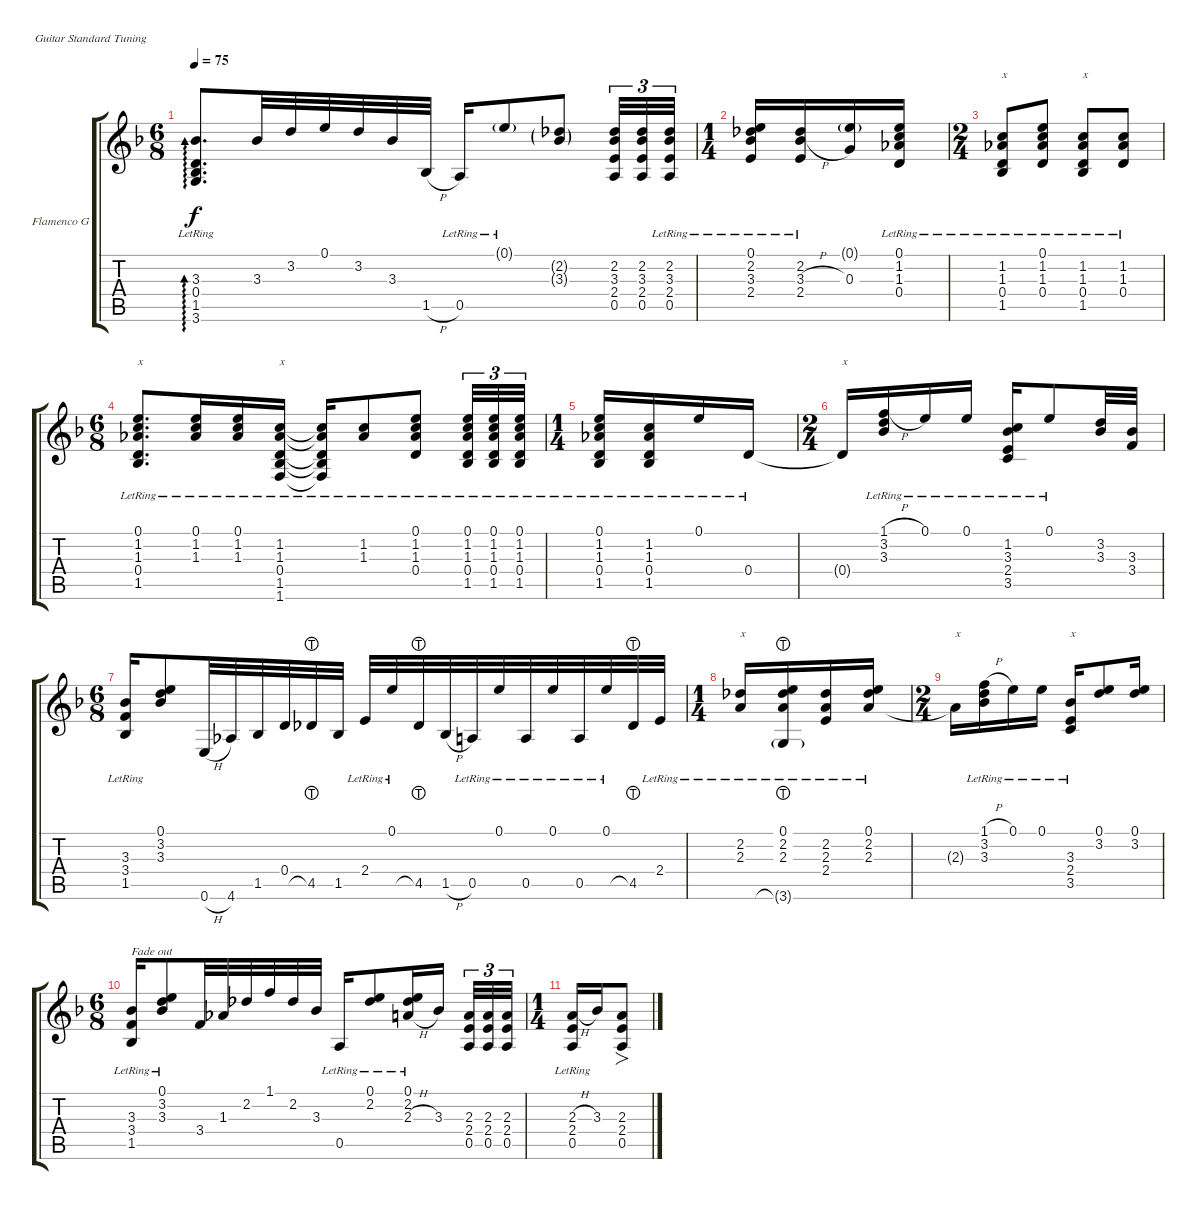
\defaultSystemsLayout 4
\bracketExtendMode groupsimilarinstruments
\firstSystemTrackNameOrientation horizontal
\otherSystemsTrackNameOrientation horizontal
\track ("Flamenco Guitar" "Flamenco G") {instrument acousticguitarnylon}
\staff {score tabs}
\tuning (E4 B3 G3 D3 A2 E2)
\ts (6 8)
\tempo 75
\clef g2
\ks f
(3.6 1.5{lr} 0.4 3.3).8{d ad 0 dy f} 3.3.32 3.2.32 0.1.32 3.2.32 3.3.32 1.5{h}.32 0.5{lr}.16 0.1{g lr}.8 (2.2{g} 3.3{g}).8 (0.5 2.4 3.3 2.2).32{tu (3 2)} (0.5 2.4 3.3 2.2).32{tu (3 2)} (0.5{lr} 2.4{lr} 3.3{lr} 2.2{lr}).32{tu (3 2)} |
\ts (1 4)
(2.4{lr} 3.3{lr} 2.2{lr} 0.1{lr}).16 (2.2{lr} 3.3{h lr} 2.4{lr}).16 (0.1{g} 0.3).16 (1.2{lr} 1.3{lr} 0.4{lr} 0.1{lr}).16 |
\ts (2 4)
(1.5{lr} 0.4{lr} 1.3{lr} 1.2{lr}).8{txt "x"} (1.2{lr} 1.3{lr} 0.4{lr} 0.1{lr}).8 (1.5{lr} 0.4{lr} 1.3{lr} 1.2{lr}).8{txt "x"} (1.2{lr} 1.3{lr} 0.4{lr}).8 |
\ts (6 8)
(1.5{lr} 0.4{lr} 1.3{lr} 1.2{lr} 0.1{lr}).8{d txt "x"} (0.1{lr} 1.2{lr} 1.3{lr}).16 (0.1{lr} 1.2{lr} 1.3{lr}).16 (1.5{lr} 1.6{lr} 0.4{lr} 1.3{lr} 1.2{lr}).16{txt "x"} (1.2{lr t} 1.3{lr t} 0.4{lr t} 1.5{lr t} 1.6{lr t}).16 (1.2{lr} 1.3{lr}).8 (0.4{lr} 1.3{lr} 1.2{lr} 0.1{lr}).8 (0.1{lr} 1.2{lr} 1.3{lr} 0.4{lr} 1.5{lr}).32{tu (3 2)} (0.1{lr} 1.2{lr} 1.3{lr} 0.4{lr} 1.5{lr}).32{tu (3 2)} (0.1{lr} 1.2{lr} 1.3{lr} 0.4{lr} 1.5{lr}).32{tu (3 2)} |
\ts (1 4)
(0.1{lr} 1.2{lr} 1.3{lr} 0.4{lr} 1.5{lr}).16 (1.5{lr} 0.4{lr} 1.3{lr} 1.2{lr}).16 0.1{lr}.16 0.4{lr}.16 |
\ts (2 4)
\scale
0.254298 0.4{t}.16{txt "x"} (1.1{h lr} 3.2{lr} 3.3{lr}).16 0.1{lr}.16 0.1{lr}.16 (3.5{lr} 2.4{lr} 3.3{lr} 1.2{lr}).16 0.1{lr}.8 (3.2 3.3).32 (3.3 3.4).32 |
\ts (6 8)
\scale
0.4814 (1.5{lr} 3.4 3.3).16 (0.1 3.2 3.3).8 0.6{h}.32 4.6.32 1.5.32 0.4.32 4.5{lht}.32 1.5.32 2.4{lr}.32 0.1{lr}.32 4.5{lht}.32 1.5{h}.32 0.5{lr}.32 0.1{lr}.32 0.5{lr}.32 0.1{lr}.32 0.5{lr}.32 0.1{lr}.32 4.5{lht}.32 2.4{lr}.32 |
\ts (1 4)
\scale
0.261445 (2.3{lr} 2.2{lr}).16{txt "x"} (0.1{lr} 2.2 2.3 3.6{lht g}).16 (2.4{lr} 2.3{lr} 2.2{lr}).16 (0.1{lr} 2.2{lr} 2.3{lr}).16 |
\ts (2 4)
2.3{t}.16{txt "x"} (1.1{h lr} 3.2{lr} 3.3{lr}).16 0.1{lr}.16 0.1{lr}.16 (3.3{lr} 2.4{lr} 3.5{lr}).16{txt "x"} (3.2 0.1).8 (0.1 3.2).16 |
\ts (6 8)
(1.5{lr} 3.4 3.3).16{txt "Fade out"} (0.1{lr} 3.2 3.3).8 3.4.32 1.3.32 2.2.32 1.1.32 2.2.32 3.3.32 0.5{lr}.16 (0.1{lr} 2.2{lr}).8 (0.1{lr} 2.2{lr} 2.3{h lr}).16 3.3.16 (0.5 2.4 2.3).32{tu (3 2)} (0.5 2.4 2.3).32{tu (3 2)} (0.5 2.4 2.3).32{tu (3 2)} |
\ts (1 4)
(0.5{lr} 2.4 2.3{h}).16 3.3.16 (2.3 2.4 0.5).8{fo}
